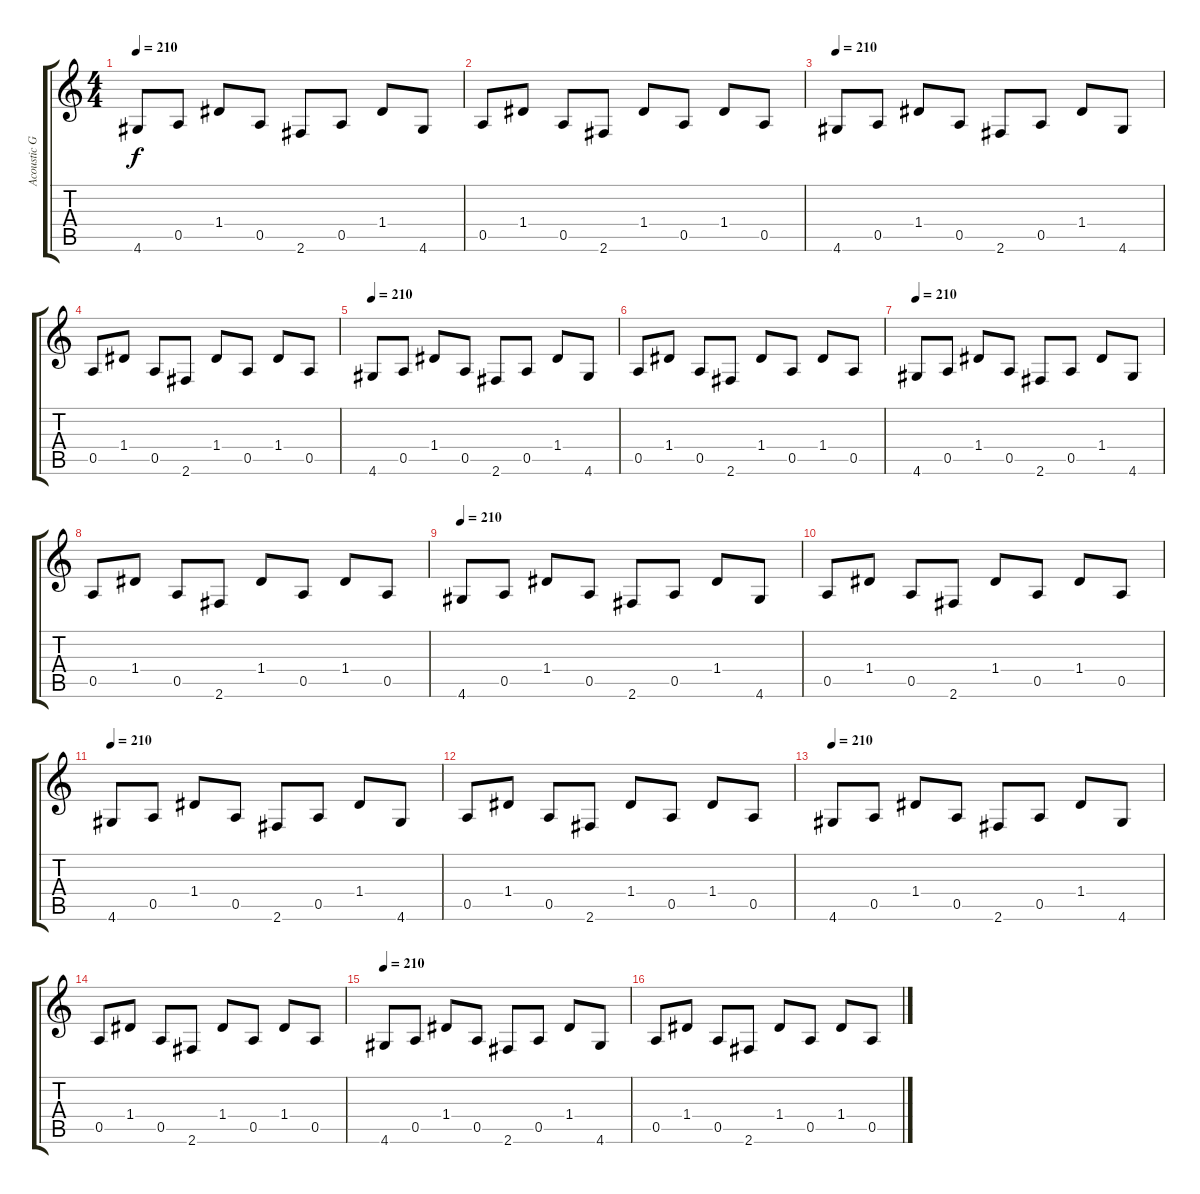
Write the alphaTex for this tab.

\track ("Acoustic Guitar" "Acoustic G") {instrument acousticguitarsteel}
\staff {score tabs}
\tuning (E4 B3 G3 D3 A2 E2) {hide}
\ts (4 4)
\tempo 210
\clef g2
\ks c
4.6.8{dy f} 0.5.8 1.4.8 0.5.8 2.6.8 0.5.8 1.4.8 4.6.8 |
0.5.8 1.4.8 0.5.8 2.6.8 1.4.8 0.5.8 1.4.8 0.5.8 |
\tempo 210
4.6.8 0.5.8 1.4.8 0.5.8 2.6.8 0.5.8 1.4.8 4.6.8 |
0.5.8 1.4.8 0.5.8 2.6.8 1.4.8 0.5.8 1.4.8 0.5.8 |
\tempo 210
4.6.8 0.5.8 1.4.8 0.5.8 2.6.8 0.5.8 1.4.8 4.6.8 |
0.5.8 1.4.8 0.5.8 2.6.8 1.4.8 0.5.8 1.4.8 0.5.8 |
\tempo 210
4.6.8 0.5.8 1.4.8 0.5.8 2.6.8 0.5.8 1.4.8 4.6.8 |
0.5.8 1.4.8 0.5.8 2.6.8 1.4.8 0.5.8 1.4.8 0.5.8 |
\tempo 210
4.6.8 0.5.8 1.4.8 0.5.8 2.6.8 0.5.8 1.4.8 4.6.8 |
0.5.8 1.4.8 0.5.8 2.6.8 1.4.8 0.5.8 1.4.8 0.5.8 |
\tempo 210
4.6.8 0.5.8 1.4.8 0.5.8 2.6.8 0.5.8 1.4.8 4.6.8 |
0.5.8 1.4.8 0.5.8 2.6.8 1.4.8 0.5.8 1.4.8 0.5.8 |
\tempo 210
4.6.8 0.5.8 1.4.8 0.5.8 2.6.8 0.5.8 1.4.8 4.6.8 |
0.5.8 1.4.8 0.5.8 2.6.8 1.4.8 0.5.8 1.4.8 0.5.8 |
\tempo 210
4.6.8 0.5.8 1.4.8 0.5.8 2.6.8 0.5.8 1.4.8 4.6.8 |
0.5.8 1.4.8 0.5.8 2.6.8 1.4.8 0.5.8 1.4.8 0.5.8
